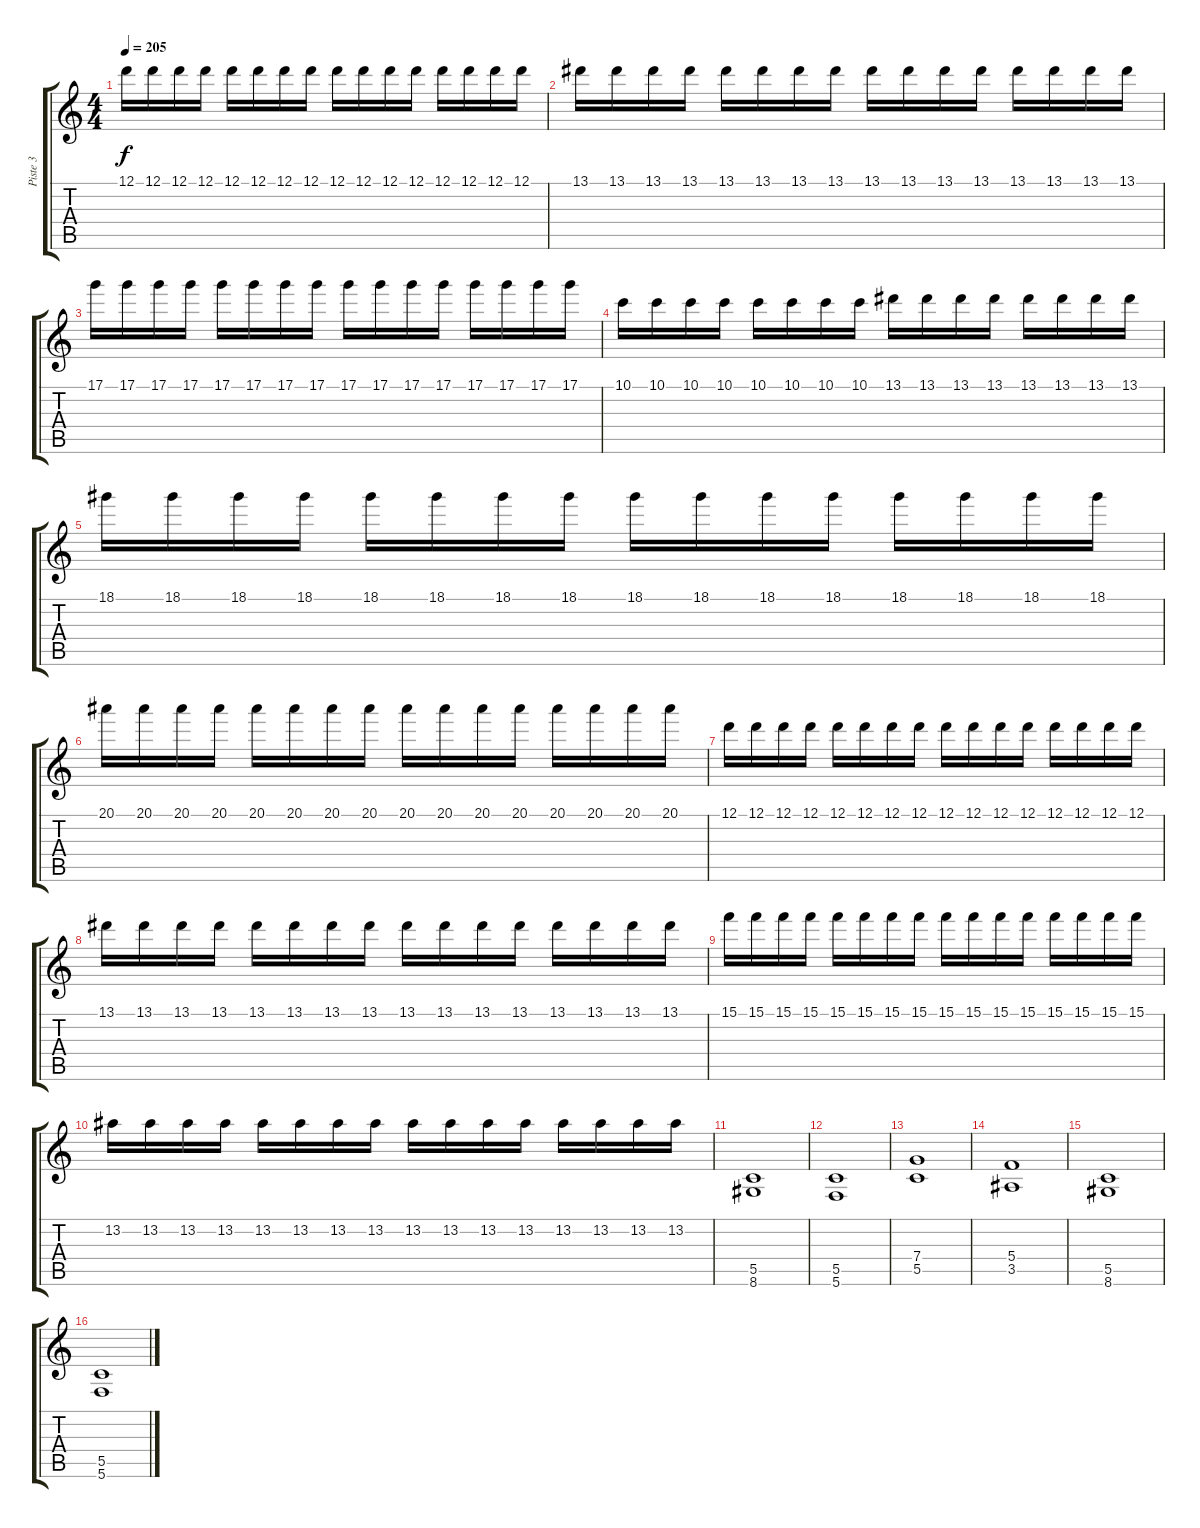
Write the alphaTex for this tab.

\track ("Piste 3" "Piste 3") {instrument distortionguitar}
\staff {score tabs}
\tuning (D4 A3 F3 C3 G2 C2) {hide}
\ts (4 4)
\tempo 205
\clef g2
\ks c
12.1.16{dy f} 12.1.16 12.1.16 12.1.16 12.1.16 12.1.16 12.1.16 12.1.16 12.1.16 12.1.16 12.1.16 12.1.16 12.1.16 12.1.16 12.1.16 12.1.16 |
13.1.16 13.1.16 13.1.16 13.1.16 13.1.16 13.1.16 13.1.16 13.1.16 13.1.16 13.1.16 13.1.16 13.1.16 13.1.16 13.1.16 13.1.16 13.1.16 |
17.1.16 17.1.16 17.1.16 17.1.16 17.1.16 17.1.16 17.1.16 17.1.16 17.1.16 17.1.16 17.1.16 17.1.16 17.1.16 17.1.16 17.1.16 17.1.16 |
10.1.16 10.1.16 10.1.16 10.1.16 10.1.16 10.1.16 10.1.16 10.1.16 13.1.16 13.1.16 13.1.16 13.1.16 13.1.16 13.1.16 13.1.16 13.1.16 |
18.1.16 18.1.16 18.1.16 18.1.16 18.1.16 18.1.16 18.1.16 18.1.16 18.1.16 18.1.16 18.1.16 18.1.16 18.1.16 18.1.16 18.1.16 18.1.16 |
20.1.16 20.1.16 20.1.16 20.1.16 20.1.16 20.1.16 20.1.16 20.1.16 20.1.16 20.1.16 20.1.16 20.1.16 20.1.16 20.1.16 20.1.16 20.1.16 |
12.1.16 12.1.16 12.1.16 12.1.16 12.1.16 12.1.16 12.1.16 12.1.16 12.1.16 12.1.16 12.1.16 12.1.16 12.1.16 12.1.16 12.1.16 12.1.16 |
13.1.16 13.1.16 13.1.16 13.1.16 13.1.16 13.1.16 13.1.16 13.1.16 13.1.16 13.1.16 13.1.16 13.1.16 13.1.16 13.1.16 13.1.16 13.1.16 |
15.1.16 15.1.16 15.1.16 15.1.16 15.1.16 15.1.16 15.1.16 15.1.16 15.1.16 15.1.16 15.1.16 15.1.16 15.1.16 15.1.16 15.1.16 15.1.16 |
13.2.16 13.2.16 13.2.16 13.2.16 13.2.16 13.2.16 13.2.16 13.2.16 13.2.16 13.2.16 13.2.16 13.2.16 13.2.16 13.2.16 13.2.16 13.2.16 |
(5.5 8.6).1 |
(5.5 5.6).1 |
(7.4 5.5).1 |
(5.4 3.5).1 |
(5.5 8.6).1 |
(5.5 5.6).1
